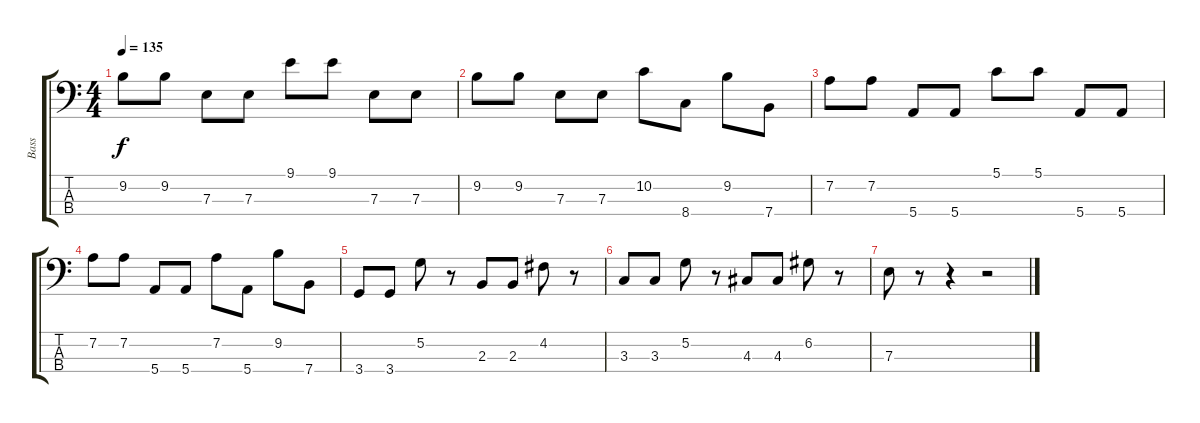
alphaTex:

\track ("Bass" "Bass") {instrument electricbasspick}
\staff {score tabs}
\tuning (G2 D2 A1 E1) {hide}
\ts (4 4)
\tempo 135
\clef f4
\ks c
9.2.8{dy f} 9.2.8 7.3.8 7.3.8 9.1.8 9.1.8 7.3.8 7.3.8 |
9.2.8 9.2.8 7.3.8 7.3.8 10.2.8 8.4.8 9.2.8 7.4.8 |
7.2.8 7.2.8 5.4.8 5.4.8 5.1.8 5.1.8 5.4.8 5.4.8 |
7.2.8 7.2.8 5.4.8 5.4.8 7.2.8 5.4.8 9.2.8 7.4.8 |
3.4.8 3.4.8 5.2.8 r.8 2.3.8 2.3.8 4.2.8 r.8 |
3.3.8 3.3.8 5.2.8 r.8 4.3.8 4.3.8 6.2.8 r.8 |
7.3.8 r.8 r.4 r.2
